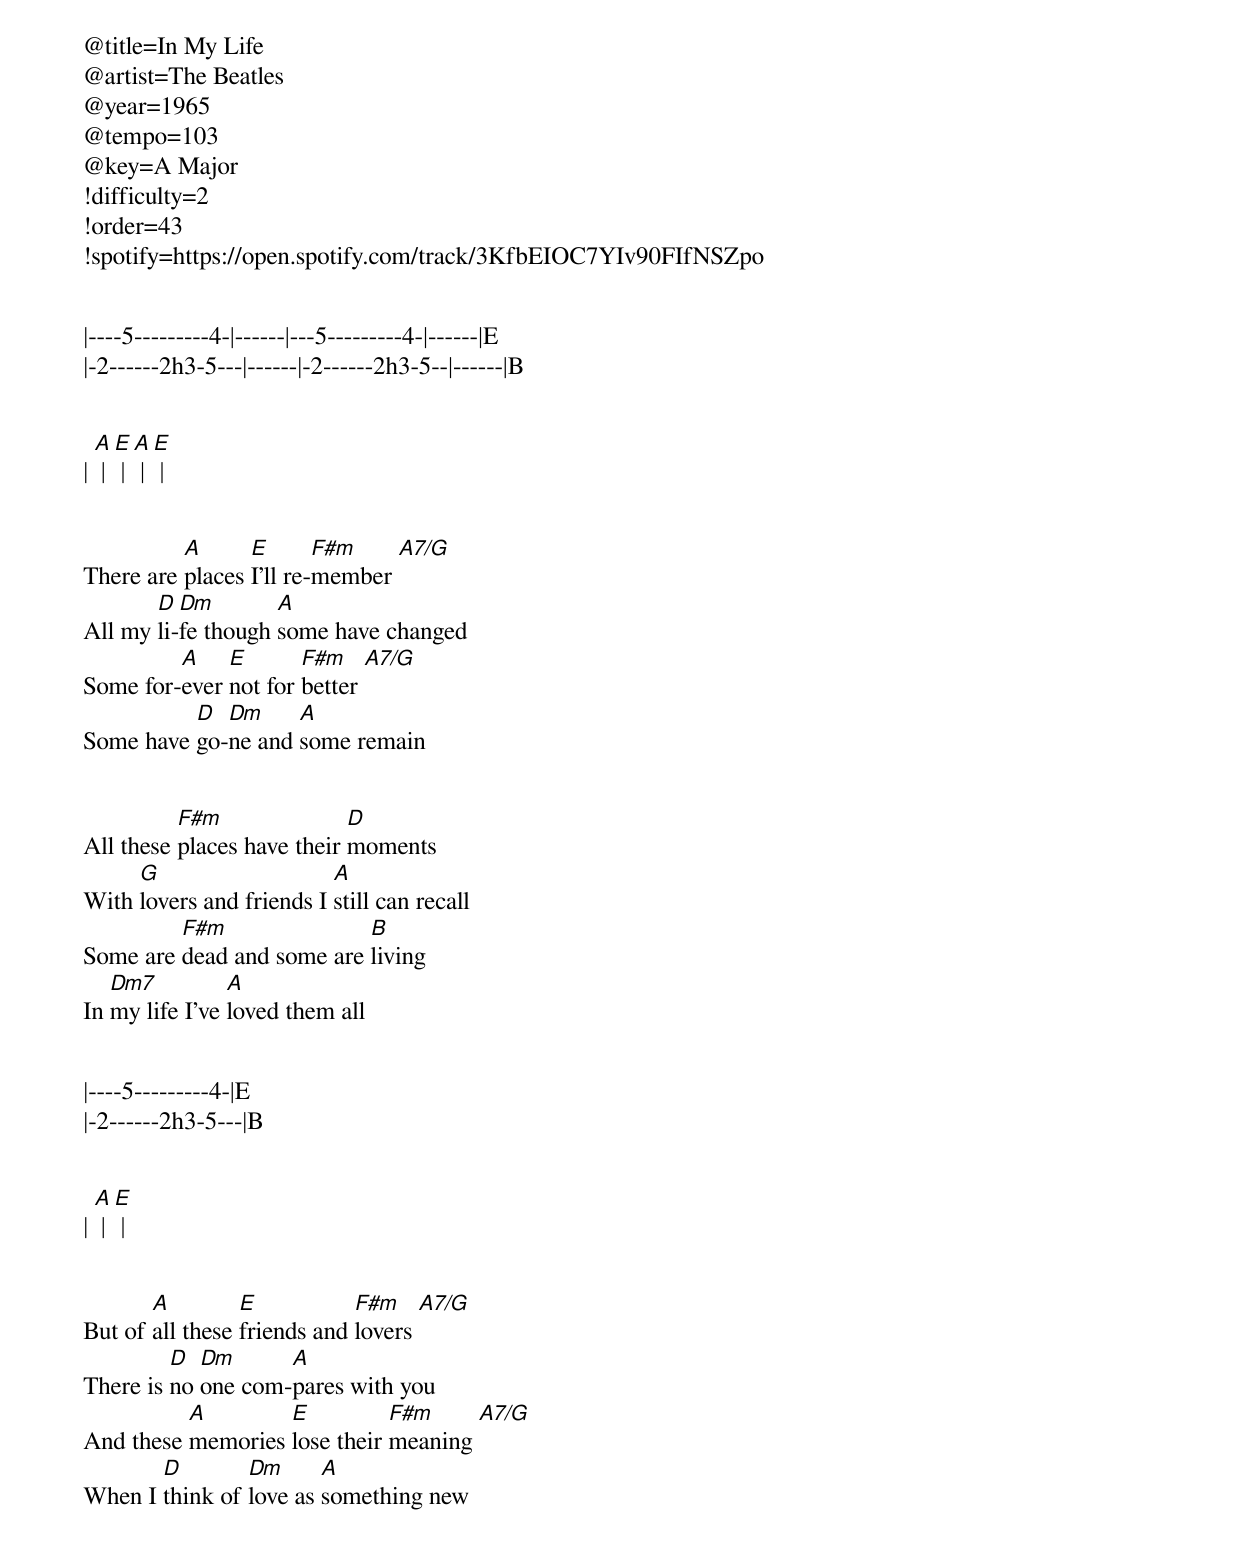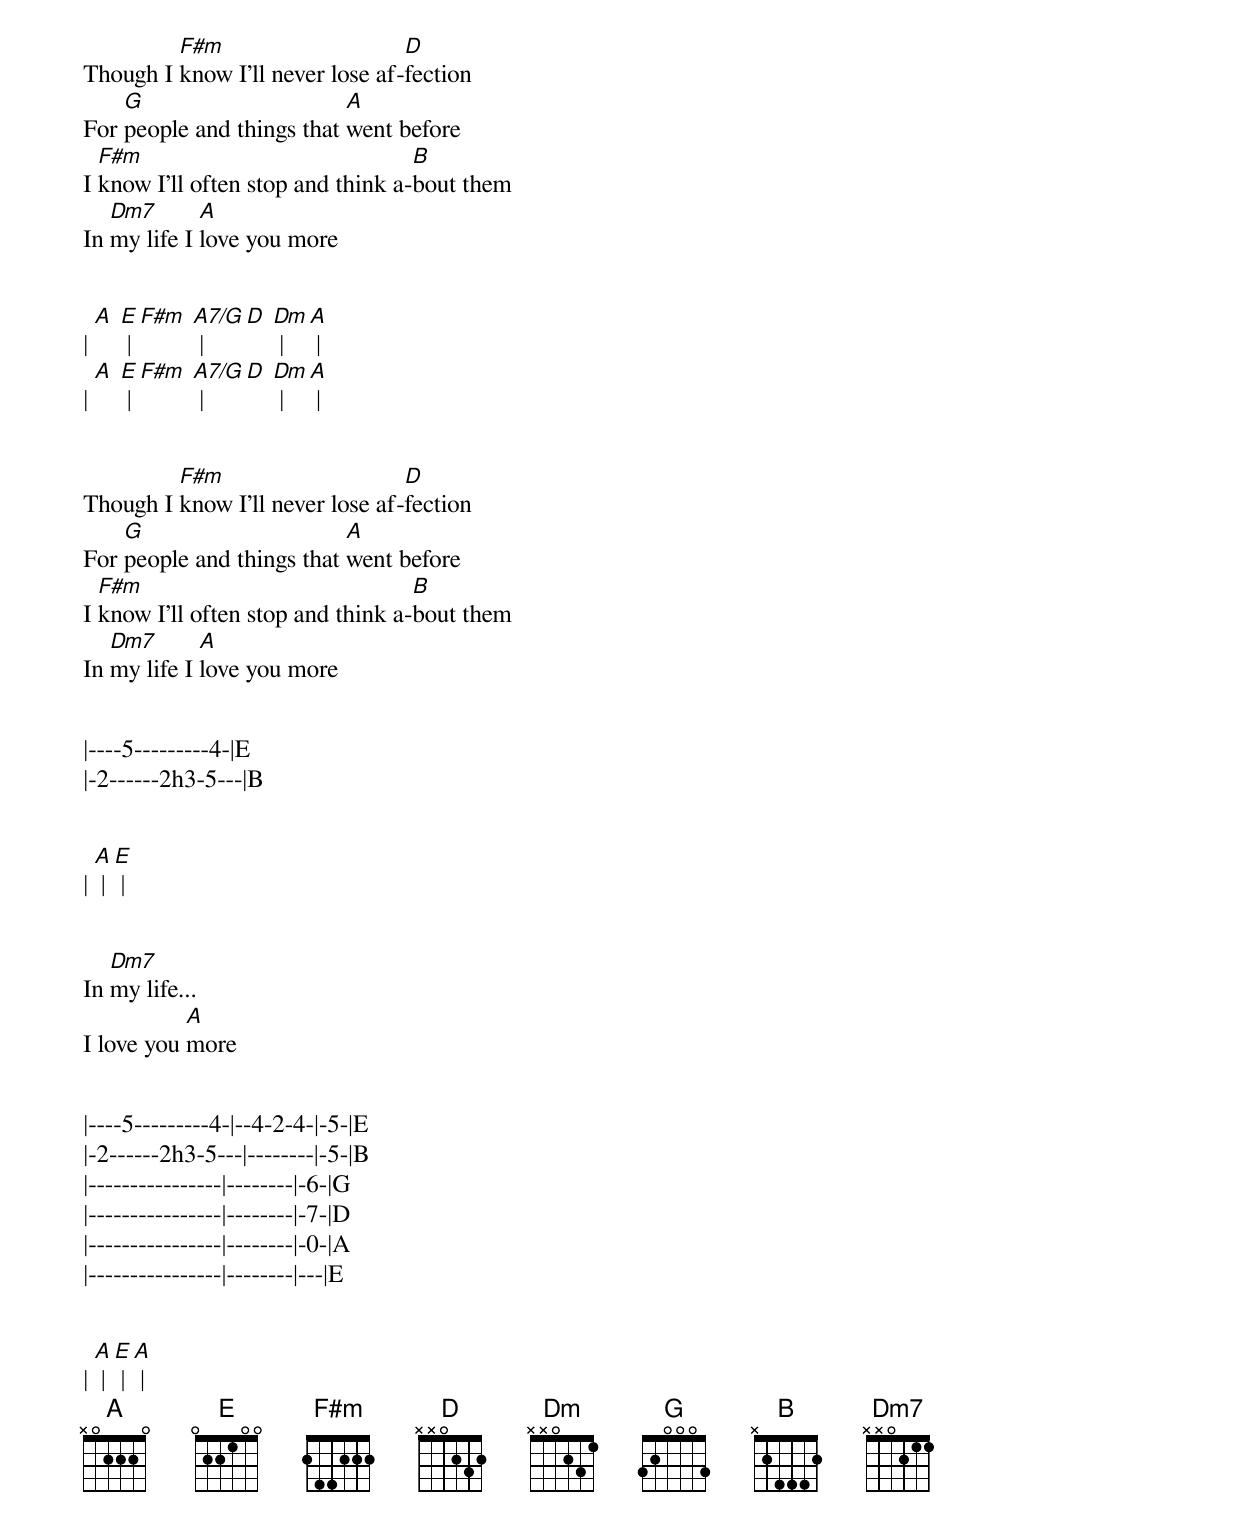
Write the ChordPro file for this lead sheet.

@title=In My Life
@artist=The Beatles
@year=1965
@tempo=103
@key=A Major
!difficulty=2
!order=43
!spotify=https://open.spotify.com/track/3KfbEIOC7YIv90FIfNSZpo


|----5---------4-|------|---5---------4-|------|E
|-2------2h3-5---|------|-2------2h3-5--|------|B


| [A] | [E] | [A] | [E] |


There are [A]places [E]I'll re-[F#m]member [A7/G]
All my [D]li-[Dm]fe though [A]some have changed
Some for-[A]ever [E]not for [F#m]better [A7/G]
Some have [D]go-[Dm]ne and [A]some remain


All these [F#m]places have their [D]moments
With [G]lovers and friends I [A]still can recall
Some are [F#m]dead and some are [B]living
In [Dm7]my life I've [A]loved them all


|----5---------4-|E
|-2------2h3-5---|B


| [A] | [E] |


But of [A]all these [E]friends and [F#m]lovers [A7/G]
There is [D]no [Dm]one com-[A]pares with you
And these [A]memories [E]lose their [F#m]meaning [A7/G]
When I [D]think of [Dm]love as [A]something new


Though I [F#m]know I'll never lose af-[D]fection
For [G]people and things that [A]went before
I [F#m]know I'll often stop and think a-[B]bout them
In [Dm7]my life I [A]love you more


| [A] [E] | [F#m] [A7/G] | [D] [Dm] | [A] |
| [A] [E] | [F#m] [A7/G] | [D] [Dm] | [A] |


Though I [F#m]know I'll never lose af-[D]fection
For [G]people and things that [A]went before
I [F#m]know I'll often stop and think a-[B]bout them
In [Dm7]my life I [A]love you more


|----5---------4-|E
|-2------2h3-5---|B


| [A] | [E] |


In [Dm7]my life...
I love you [A]more


|----5---------4-|--4-2-4-|-5-|E
|-2------2h3-5---|--------|-5-|B
|----------------|--------|-6-|G
|----------------|--------|-7-|D
|----------------|--------|-0-|A
|----------------|--------|---|E


| [A] | [E] | [A] |
